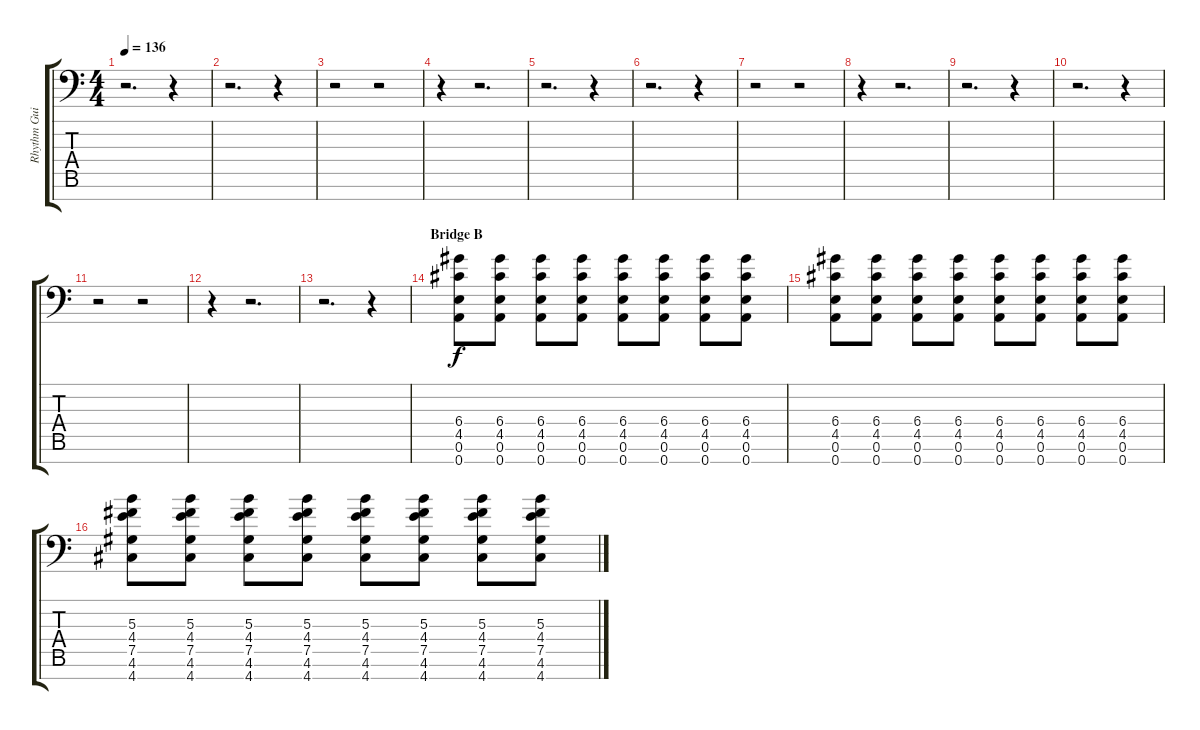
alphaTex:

\track ("Rhythm Guitar 2" "Rhythm Gui") {instrument distortionguitar}
\staff {score tabs}
\tuning (E4 B3 Gb3 D3 A2 E2 A1) {hide}
\ts (4 4)
\tempo 136
\clef f4
\ks c
r.2{d dy f} r.4 |
r.2{d} r.4 |
r.2 r.2 |
r.4 r.2{d} |
r.2{d} r.4 |
r.2{d} r.4 |
r.2 r.2 |
r.4 r.2{d} |
r.2{d} r.4 |
r.2{d} r.4 |
r.2 r.2 |
r.4 r.2{d} |
r.2{d} r.4 |
\section ("" "Bridge B")
(6.4 4.5 0.6 0.7).8 (6.4 4.5 0.6 0.7).8 (6.4 4.5 0.6 0.7).8 (6.4 4.5 0.6 0.7).8 (6.4 4.5 0.6 0.7).8 (6.4 4.5 0.6 0.7).8 (6.4 4.5 0.6 0.7).8 (6.4 4.5 0.6 0.7).8 |
(6.4 4.5 0.6 0.7).8 (6.4 4.5 0.6 0.7).8 (6.4 4.5 0.6 0.7).8 (6.4 4.5 0.6 0.7).8 (6.4 4.5 0.6 0.7).8 (6.4 4.5 0.6 0.7).8 (6.4 4.5 0.6 0.7).8 (6.4 4.5 0.6 0.7).8 |
(5.3 4.4 7.5 4.6 4.7).8 (5.3 4.4 7.5 4.6 4.7).8 (5.3 4.4 7.5 4.6 4.7).8 (5.3 4.4 7.5 4.6 4.7).8 (5.3 4.4 7.5 4.6 4.7).8 (5.3 4.4 7.5 4.6 4.7).8 (5.3 4.4 7.5 4.6 4.7).8 (5.3 4.4 7.5 4.6 4.7).8
